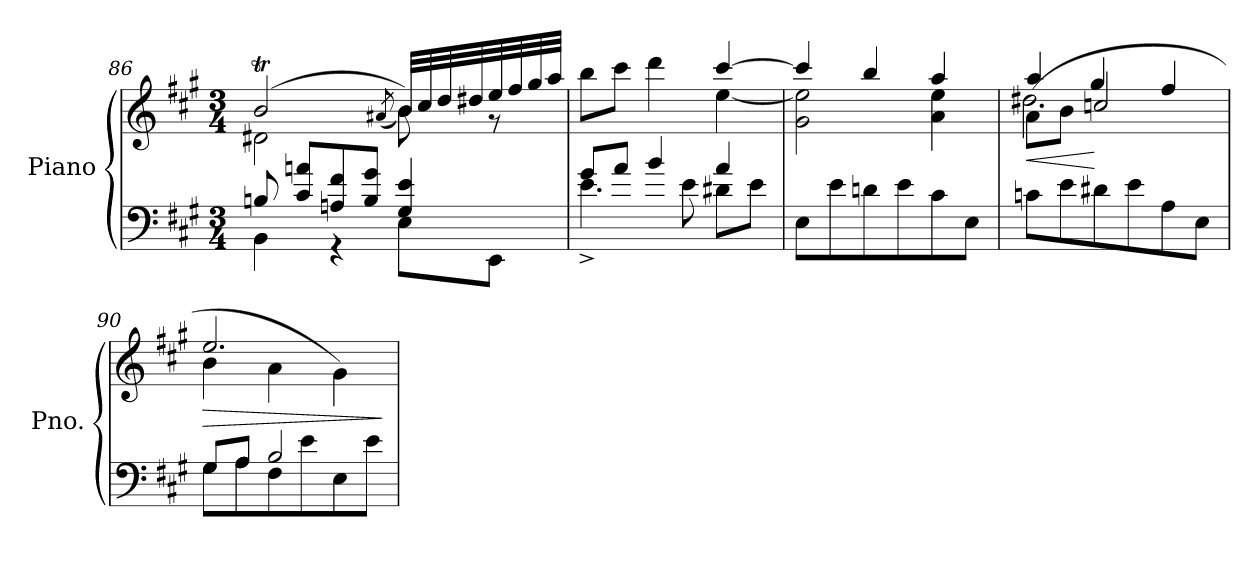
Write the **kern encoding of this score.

**kern	**kern	**dynam
*part1	*part1	*part1
*staff2	*staff1	*staff1/2
*I"Piano	*	*
*I'Pno.	*	*
*clefF4	*clefG2	*
*k[f#c#g#]	*k[f#c#g#]	*
*M3/4	*M3/4	*
=86	=86	=86
*^	*^	*
8Bn/	4BB\	(<2bT/	2d#XTTT\	.
8c#/ 8an/L	.	.	.	.
8An/ 8f#/	4r	.	.	.
8B/ 8g#/J	.	.	.	.
.	.	.	(<8qa#X/	.
4G#/ 4e/	8E\L	32b/LLL)	8b\)	.
.	.	32cc#/	.	.
.	.	32dd/	.	.
.	.	32dd#X/	.	.
.	8EE\J	32ee/	8r	.
.	.	32ff#/	.	.
.	.	32gg#/	.	.
.	.	32aa/JJJ	.	.
=87	=87	=87	=87	=87
8g#/L	4.e^\	8bb\L	2ryy	.
8a/J	.	8ccc#\J	.	.
4b/	.	4ddd\	.	.
.	8e\	.	.	.
4a/	8d#X\L	[4ccc#/	[4ee:\	.
.	8e\J	.	.	.
*v	*v	*	*	*
=88	=88	=88	=88
8E\L	4ccc#/]	2g#\ 2ee\]	.
8e\	.	.	.
8dn\	4bb/	.	.
8e\	.	.	.
8c#\	4aa/	4a\ 4ee\	.
8E\J	.	.	.
*	*v	*v	*
!!LO:LB:g=z
=89	=89	=89
!	!	!LO:HP:b
*	*^	*
*	*	*^	*
8cn\L	(<8a\L	2.dd#X\	4aa/	<
8e\	8b\J	.	.	.
8d#X\	2ccn/	.	4gg#/	[
8e\	.	.	.	.
8A\	.	.	4ff#/	.
8E\J	.	.	.	.
*	*v	*v	*v	*
!!LO:LB:g=z
=90	=90	=90
*^	*	*
!	!	!	!LO:HP:b
*	*	*^	*
8G#/L	8G#\L	4b\	2.ee/	>
8A/J	8A\	.	.	.
2B/	8F#\	4a\	.	.
.	8e\	.	.	.
.	8E\	4g#\)	.	.
.	8e\J	.	.	.
*v	*v	*	*	*
*	*v	*v	*
.	.	]
=	=	=
*-	*-	*-
